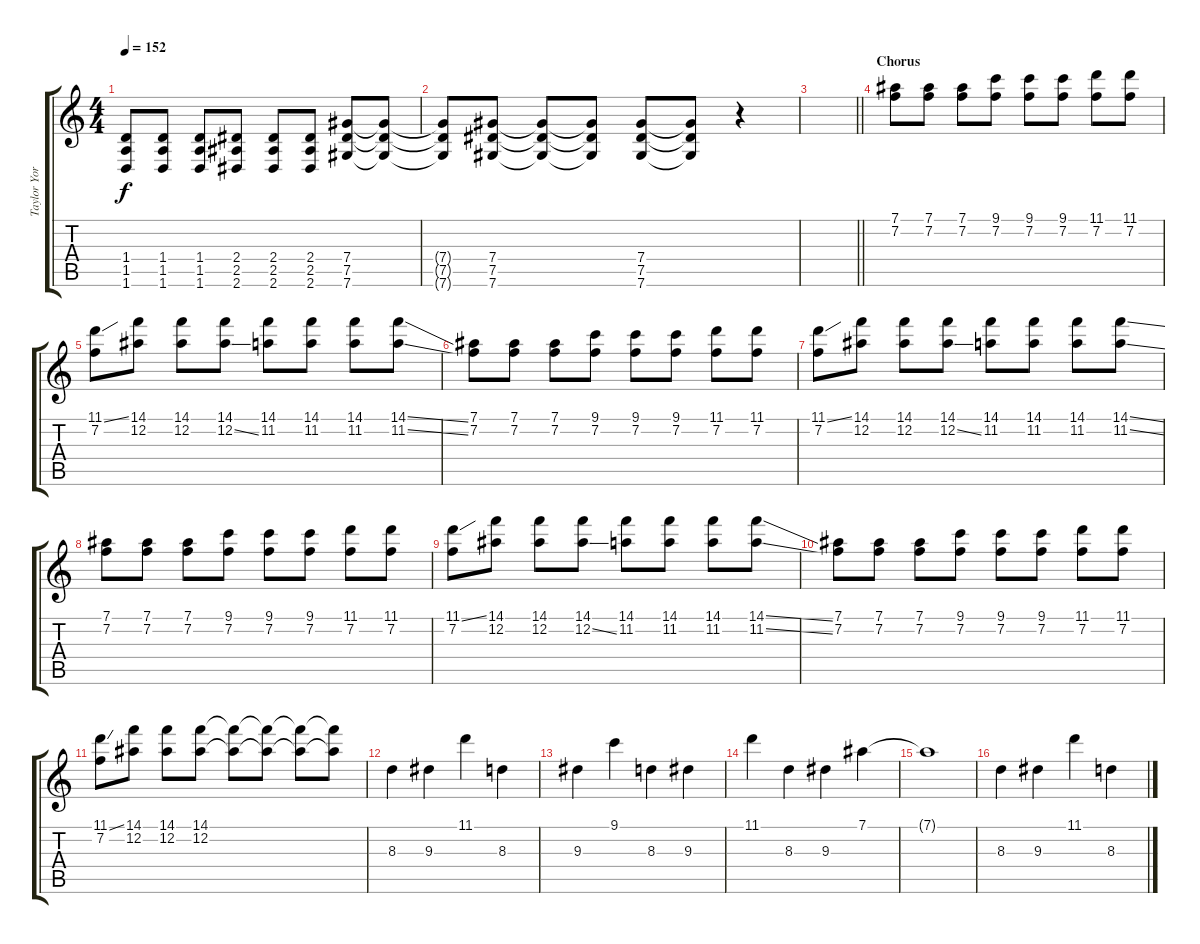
\track ("Taylor York - Guitar" "Taylor Yor") {instrument distortionguitar}
\staff {score tabs}
\tuning (Eb4 Bb3 Gb3 Db3 Ab2 Db2) {hide}
\ts (4 4)
\tempo 152
\clef g2
\ks c
(1.4 1.5 1.6).8{dy f} (1.4 1.5 1.6).8 (1.4 1.5 1.6).8 (2.4 2.5 2.6).8 (2.4 2.5 2.6).8 (2.4 2.5 2.6).8 (7.4 7.5 7.6).8 (7.4{t} 7.5{t} 7.6{t}).8 |
(7.4{t} 7.5{t} 7.6{t}).8 (7.4 7.5 7.6).8 (7.4{t} 7.5{t} 7.6{t}).8 (7.4{t} 7.5{t} 7.6{t}).8 (7.4 7.5 7.6).8 (7.4{t} 7.5{t} 7.6{t}).8 r.4 |
\barLineRight lightlight
|
\section ("" "Chorus")
(7.1 7.2).8 (7.1 7.2).8 (7.1 7.2).8 (9.1 7.2).8 (9.1 7.2).8 (9.1 7.2).8 (11.1 7.2).8 (11.1 7.2).8 |
(11.1{ss} 7.2).8 (14.1 12.2).8 (14.1 12.2).8 (14.1 12.2{ss}).8 (14.1 11.2).8 (14.1 11.2).8 (14.1 11.2).8 (14.1{ss} 11.2{ss}).8 |
(7.1 7.2).8 (7.1 7.2).8 (7.1 7.2).8 (9.1 7.2).8 (9.1 7.2).8 (9.1 7.2).8 (11.1 7.2).8 (11.1 7.2).8 |
(11.1{ss} 7.2).8 (14.1 12.2).8 (14.1 12.2).8 (14.1 12.2{ss}).8 (14.1 11.2).8 (14.1 11.2).8 (14.1 11.2).8 (14.1{ss} 11.2{ss}).8 |
(7.1 7.2).8 (7.1 7.2).8 (7.1 7.2).8 (9.1 7.2).8 (9.1 7.2).8 (9.1 7.2).8 (11.1 7.2).8 (11.1 7.2).8 |
(11.1{ss} 7.2).8 (14.1 12.2).8 (14.1 12.2).8 (14.1 12.2{ss}).8 (14.1 11.2).8 (14.1 11.2).8 (14.1 11.2).8 (14.1{ss} 11.2{ss}).8 |
(7.1 7.2).8 (7.1 7.2).8 (7.1 7.2).8 (9.1 7.2).8 (9.1 7.2).8 (9.1 7.2).8 (11.1 7.2).8 (11.1 7.2).8 |
(11.1{ss} 7.2).8 (14.1 12.2).8 (14.1 12.2).8 (14.1 12.2).8 (14.1{t} 12.2{t}).8 (14.1{t} 12.2{t}).8 (14.1{t} 12.2{t}).8 (14.1{t} 12.2{t}).8 |
8.3.4 9.3.4 11.1.4 8.3.4 |
9.3.4 9.1.4 8.3.4 9.3.4 |
11.1.4 8.3.4 9.3.4 7.1.4 |
7.1{t}.1 |
8.3.4 9.3.4 11.1.4 8.3.4
